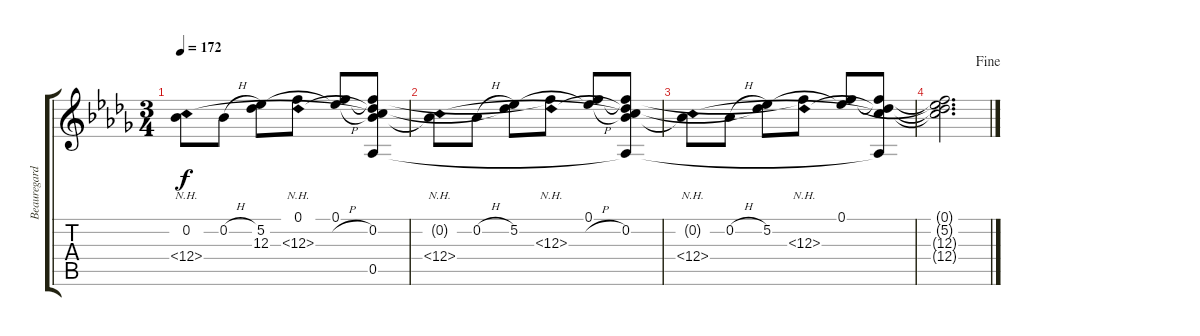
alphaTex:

\track ("Beauregard SJ guitar" "Beauregard") {instrument acousticguitarsteel}
\staff {score tabs}
\tuning (F4 Bb3 Db3 C3 Ab2 F2) {hide}
\ts (3 4)
\tempo 172
\clef g2
\ks bbminor
(0.2{t} 12.4{nh}).8{dy f} 0.2{h}.8 (5.2 12.3{t}).8 (0.1{t} 12.3{nh}).8 (0.1 5.2{h t}).8 (0.1{t} 0.2 12.3{t} 12.4{t} 0.5{t}).8 |
(0.2{t} 12.4{nh}).8 0.2{h}.8 (5.2 12.3{t}).8 (0.1{t} 12.3{nh}).8 (0.1 5.2{h t}).8 (0.1{t} 0.2 12.3{t} 12.4{t} 0.5{t}).8 |
(0.2{t} 12.4{nh}).8 0.2{h}.8 (5.2 12.3{t}).8 (0.1{t} 12.3{nh}).8 (0.1 5.2{t}).8 (0.1{t} 12.3{t} 12.4{t} 0.5{t}).8 |
\jump fine
(0.1{t} 5.2{t} 12.3{t} 12.4{t}).2{d}
